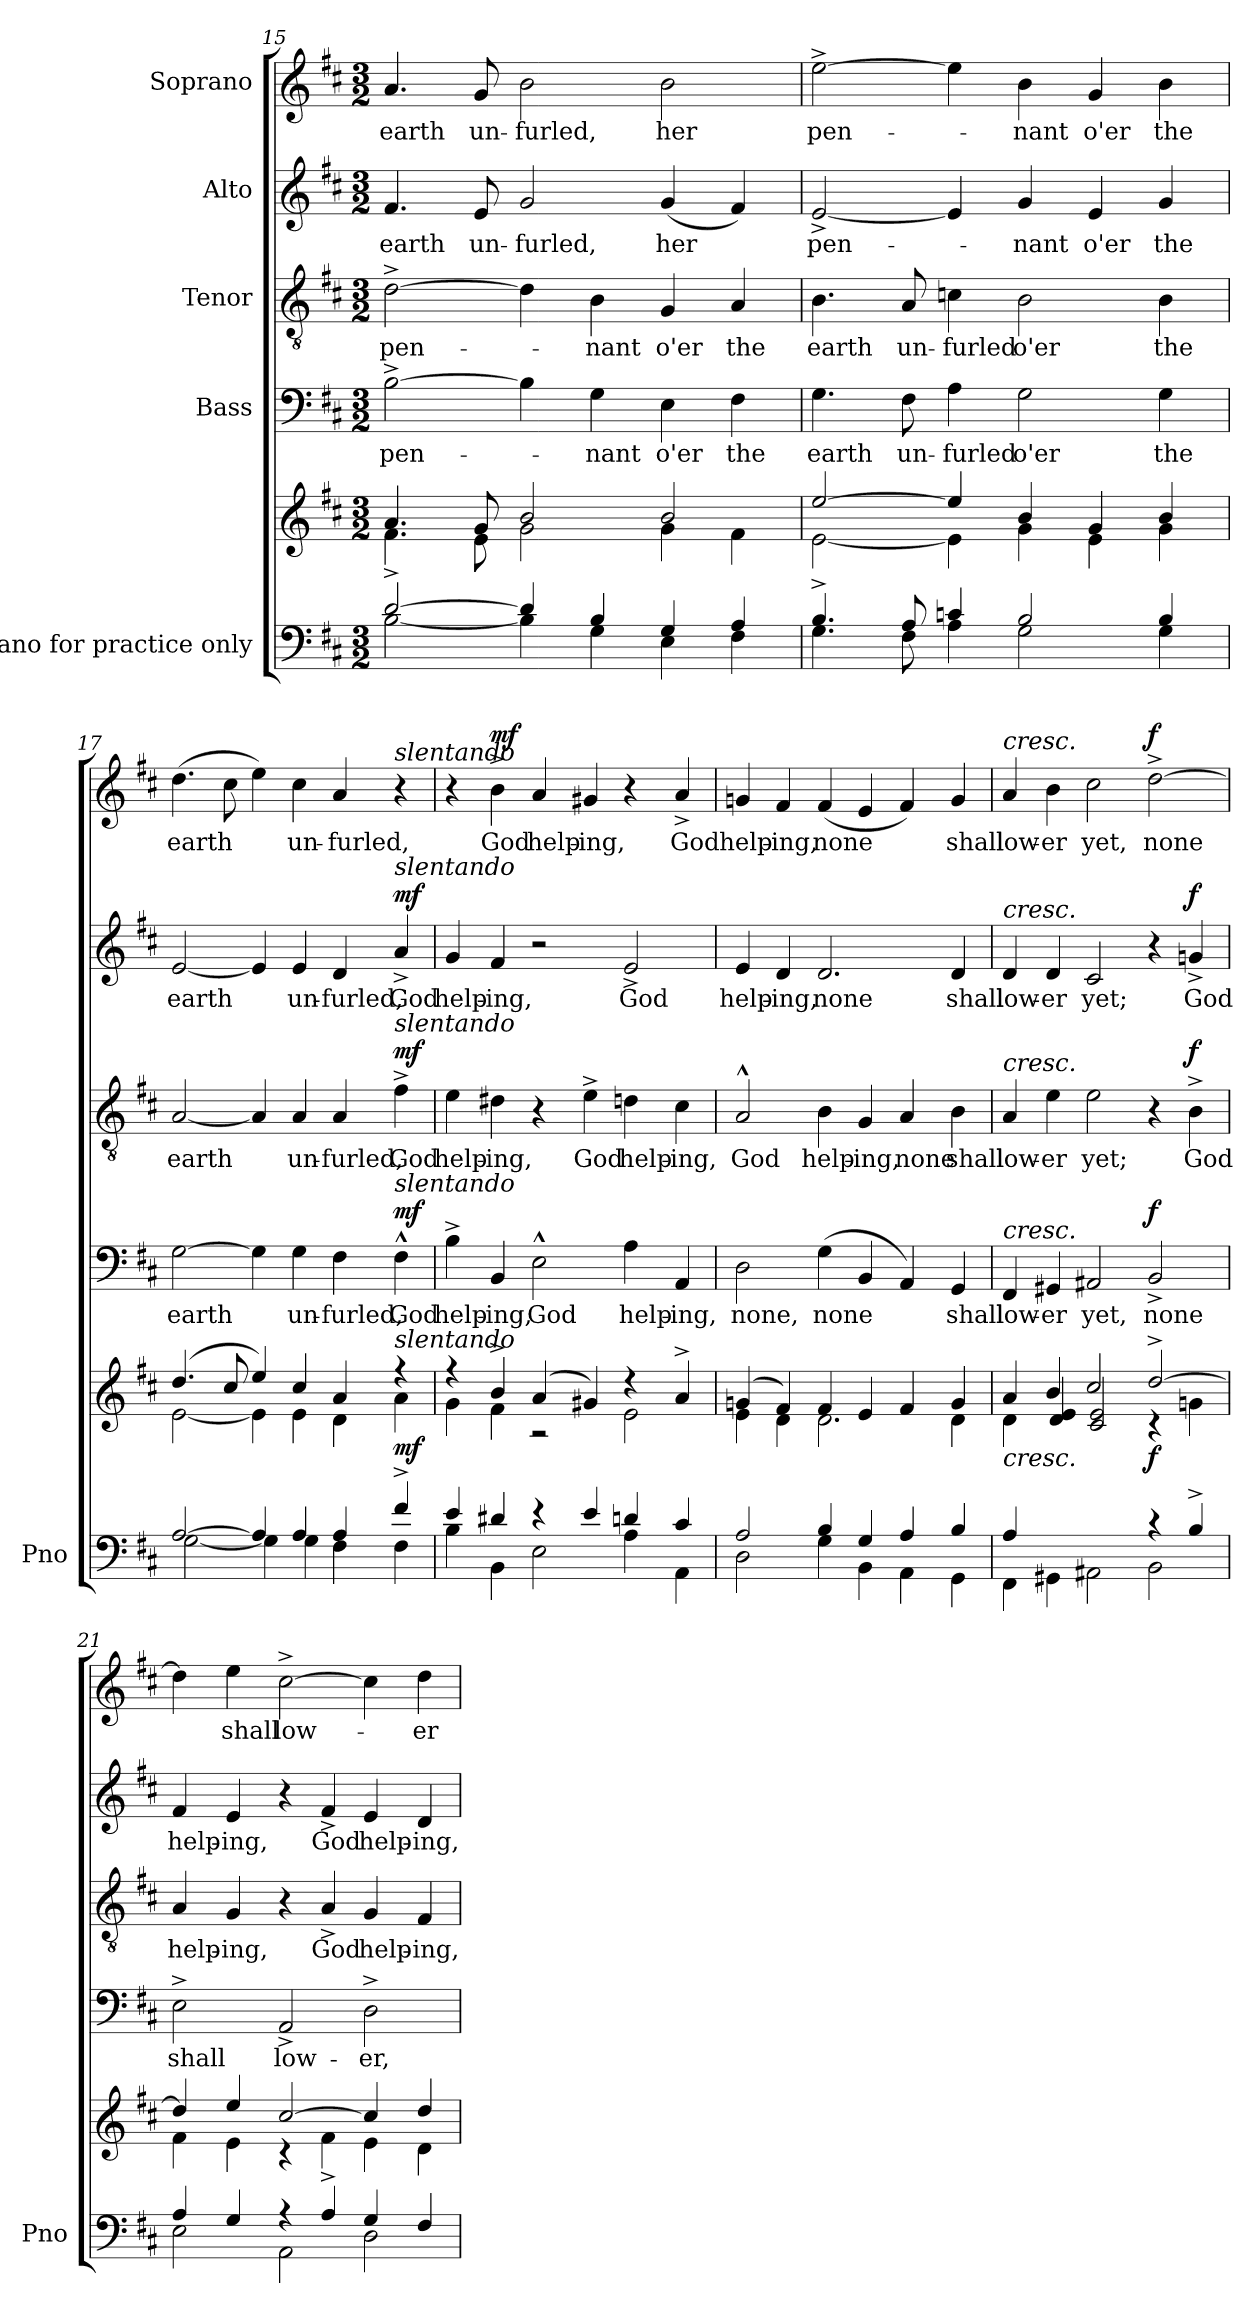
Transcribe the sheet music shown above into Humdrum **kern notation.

**kern	**kern	**dynam	**kern	**text	**dynam	**kern	**text	**dynam	**kern	**text	**dynam	**kern	**text	**dynam
*part5	*part5	*part5	*part4	*part4	*part4	*part3	*part3	*part3	*part2	*part2	*part2	*part1	*part1	*part1
*staff6	*staff5	*staff5/6	*staff4	*staff4	*staff4	*staff3	*staff3	*staff3	*staff2	*staff2	*staff2	*staff1	*staff1	*staff1
*I"Piano for practice only	*	*	*I"Bass	*	*	*I"Tenor	*	*	*I"Alto	*	*	*I"Soprano	*	*
*I'Pno	*	*	*	*	*	*	*	*	*	*	*	*	*	*
*clefF4	*clefG2	*	*clefF4	*	*	*clefGv2	*	*	*clefG2	*	*	*clefG2	*	*
*k[f#c#]	*k[f#c#]	*	*k[f#c#]	*	*	*k[f#c#]	*	*	*k[f#c#]	*	*	*k[f#c#]	*	*
*M3/2	*M3/2	*	*M3/2	*	*	*M3/2	*	*	*M3/2	*	*	*M3/2	*	*
=15	=15	=15	=15	=15	=15	=15	=15	=15	=15	=15	=15	=15	=15	=15
*^	*^	*	*	*	*	*	*	*	*	*	*	*	*	*
[2d^/	[2B\	4.a/	4.f#\	.	[2B^\	pen-	.	[2d^\	pen-	.	4.f#/	earth	.	4.a/	earth	.
.	.	8g/	8e\	.	.	.	.	.	.	.	8e/	un-	.	8g/	un-	.
4d/]	4B\]	2b/	2g\	.	4B\]	.	.	4d\]	.	.	2g/	-furled,	.	2b\	-furled,	.
4B/	4G\	.	.	.	4G\	-nant	.	4B\	-nant	.	.	.	.	.	.	.
4G/	4E\	2b/	4g\	.	4E\	o'er	.	4G/	o'er	.	(4g/	her	.	2b\	her	.
4A/	4F#\	.	4f#\	.	4F#\	the	.	4A/	the	.	4f#/)	.	.	.	.	.
=16	=16	=16	=16	=16	=16	=16	=16	=16	=16	=16	=16	=16	=16	=16	=16	=16
4.B^/	4.G\	[2ee/	[2e\	.	4.G\	earth	.	4.B\	earth	.	[2e^>/	pen-	.	[2ee^\	pen-	.
8A/	8F#\	.	.	.	8F#\	un-	.	8A/	un-	.	.	.	.	.	.	.
4cn/	4A\	4ee/]	4e\]	.	4A\	-furled	.	4cn\	-furled	.	4e/]	.	.	4ee\]	.	.
2B/	2G\	4b/	4g\	.	2G\	o'er	.	2B\	o'er	.	4g/	-nant	.	4b\	-nant	.
.	.	4g/	4e\	.	.	.	.	.	.	.	4e/	o'er	.	4g/	o'er	.
4B/	4G\	4b/	4g\	.	4G\	the	.	4B\	the	.	4g/	the	.	4b\	the	.
=17	=17	=17	=17	=17	=17	=17	=17	=17	=17	=17	=17	=17	=17	=17	=17	=17
[2A/	[2G\	(4.dd/	[2e\	.	[2G\	earth	.	[2A/	earth	.	[2e/	earth	.	(4.dd\	earth	.
.	.	8cc#/	.	.	.	.	.	.	.	.	.	.	.	8cc#\	.	.
4A/]	4G\]	4ee/)	4e\]	.	4G\]	.	.	4A/]	.	.	4e/]	.	.	4ee\)	.	.
4A/	4G\	4cc#/	4e\	.	4G\	un-	.	4A/	un-	.	4e/	un-	.	4cc#\	un-	.
4A/	4F#\	4a/	4d\	.	4F#\	-furled,	.	4A/	-furled,	.	4d/	-furled,	.	4a/	-furled,	.
!	!	!	!	!	!	!	!	!	!	!	!	!	!	!LO:TX:i:t=slentando	!	!
!	!	!	!	!	!	!	!	!	!	!	!LO:TX:i:t=slentando	!	!	!	!	!
!	!	!	!	!	!	!	!	!LO:TX:i:t=slentando	!	!	!	!	!	!	!	!
!	!	!	!	!	!LO:TX:i:t=slentando	!	!	!	!	!	!	!	!	!	!	!
!	!	!LO:TX:i:t=slentando	!	!	!	!	!	!	!	!	!	!	!	!	!	!
!	!	!	!	!LO:DY:a=2	!	!	!LO:DY:a	!	!	!LO:DY:a	!	!	!LO:DY:a	!	!	!
4f#^/	4F#\	4r	4a\	mf	4F#^^\	God	mf	4f#^\	God	mf	4a^>/	God	mf	4r	.	.
=18	=18	=18	=18	=18	=18	=18	=18	=18	=18	=18	=18	=18	=18	=18	=18	=18
4e/	4B\	4r	4g\	.	4B^\	help-	.	4e\	help-	.	4g/	help-	.	4r	.	.
!	!	!	!	!	!	!	!	!	!	!	!	!	!	!	!	!LO:DY:a
4d#X/	4BB\	4b^/	4f#\	.	4BB/	-ing,	.	4d#X\	-ing,	.	4f#/	-ing,	.	4b^\	God	mf
4r	2E\	(4a/	2r	.	2E^^\	God	.	4r	.	.	2r	.	.	4a/	help-	.
4e/	.	4g#X/)	.	.	.	.	.	4e^\	God	.	.	.	.	4g#X/	-ing,	.
4dn/	4A\	4r	2e\	.	4A\	help-	.	4dn\	help-	.	2e^>/	God	.	4r	.	.
4c#/	4AA\	4a^>/	.	.	4AA/	-ing,	.	4c#\	-ing,	.	.	.	.	4a^>/	God	.
=19	=19	=19	=19	=19	=19	=19	=19	=19	=19	=19	=19	=19	=19	=19	=19	=19
2A/	2D\	(4gn/	4e\	.	2D\	none,	.	2A^^/	God	.	4e/	help-	.	4gn/	help-	.
.	.	4f#/)	4d\	.	.	.	.	.	.	.	4d/	-ing,	.	4f#/	-ing,	.
4B/	4G\	4f#/	2.d\	.	(4G\	none	.	4B\	help-	.	2.d/	none	.	(4f#/	none	.
4G/	4BB\	4e/	.	.	4BB/	.	.	4G/	-ing,	.	.	.	.	4e/	.	.
4A/	4AA\	4f#/	.	.	4AA/)	.	.	4A/	none	.	.	.	.	4f#/)	.	.
4B/	4GG\	4g/	4d\	.	4GG/	shall	.	4B\	shall	.	4d/	shall	.	4g/	shall	.
=20	=20	=20	=20	=20	=20	=20	=20	=20	=20	=20	=20	=20	=20	=20	=20	=20
*	*	*	*^	*	*	*	*	*	*	*	*	*	*	*	*	*
!	!	!	!	!	!	!	!	!	!	!	!	!	!	!	!LO:TX:a:i:t=cresc.	!	!
!	!	!	!	!	!	!	!	!	!	!	!	!LO:TX:a:i:t=cresc.	!	!	!	!	!
!	!	!	!	!	!	!	!	!	!LO:TX:a:i:t=cresc.	!	!	!	!	!	!	!	!
!	!	!	!	!	!	!LO:TX:a:i:t=cresc.	!	!	!	!	!	!	!	!	!	!	!
!	!	!LO:TX:b:i:t=cresc.	!	!	!	!	!	!	!	!	!	!	!	!	!	!	!
4A/	4FF#\	4a/	4d\	4ryy	.	4FF#/	low-	.	4A/	low-	.	4d/	low-	.	4a/	low-	.
2.ryy	4GG#X\	4b/	2.ryy	4d/ 4e/	.	4GG#X/	-er	.	4e\	-er	.	4d/	-er	.	4b\	-er	.
.	2AA#X\	2cc#/	.	2c#/ 2e/	.	2AA#X/	yet,	.	2e\	yet;	.	2c#/	yet;	.	2cc#\	yet,	.
!	!	!	!	!	!LO:DY:b	!	!	!LO:DY:a	!	!	!	!	!	!	!	!	!LO:DY:a
4r	2BB\	[2dd^/	4r	2ryy	f	2BB^>/	none	f	4r	.	.	4r	.	.	[2dd^\	none	f
!	!	!	!	!	!	!	!	!	!	!	!LO:DY:a	!	!	!LO:DY:a	!	!	!
4B^/	.	.	4gn\	.	.	.	.	.	4B^\	God	f	4gn^>/	God	f	.	.	.
*	*	*	*v	*v	*	*	*	*	*	*	*	*	*	*	*	*	*
=21	=21	=21	=21	=21	=21	=21	=21	=21	=21	=21	=21	=21	=21	=21	=21	=21
4A/	2E\	4dd/]	4f#\	.	2E^\	shall	.	4A/	help-	.	4f#/	help-	.	4dd\]	.	.
4G/	.	4ee/	4e\	.	.	.	.	4G/	-ing,	.	4e/	-ing,	.	4ee\	shall	.
4r	2AA\	[2cc#/	4r	.	2AA^>/	low-	.	4r	.	.	4r	.	.	[2cc#^\	low-	.
4A^/	.	.	4f#\	.	.	.	.	4A^>/	God	.	4f#^>/	God	.	.	.	.
4G/	2D\	4cc#/]	4e\	.	2D^\	-er,	.	4G/	help-	.	4e/	help-	.	4cc#\]	.	.
4F#/	.	4dd/	4d\	.	.	.	.	4F#/	-ing,	.	4d/	-ing,	.	4dd\	-er	.
*v	*v	*	*	*	*	*	*	*	*	*	*	*	*	*	*	*
*	*v	*v	*	*	*	*	*	*	*	*	*	*	*	*	*
=	=	=	=	=	=	=	=	=	=	=	=	=	=	=
*-	*-	*-	*-	*-	*-	*-	*-	*-	*-	*-	*-	*-	*-	*-
